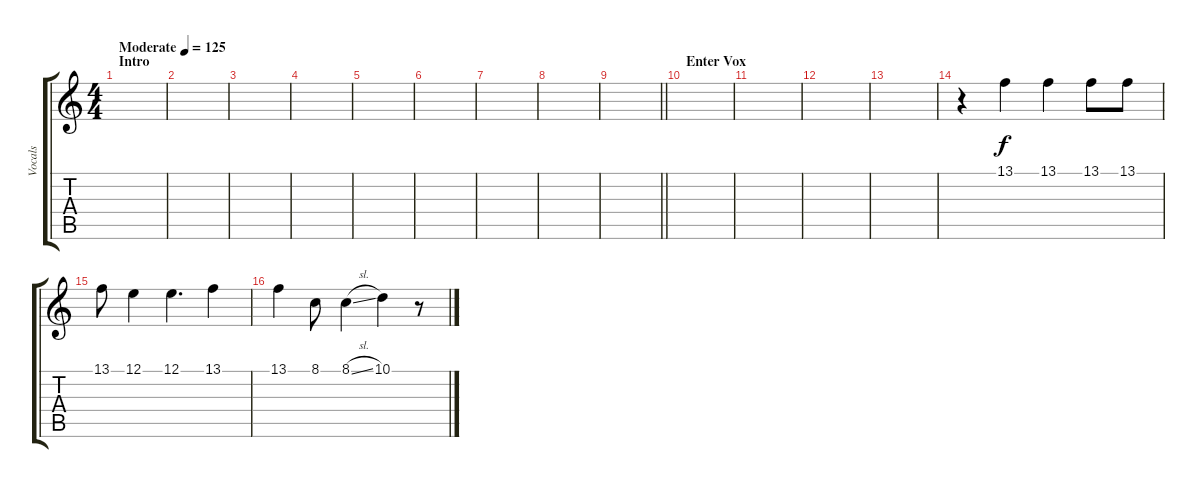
\track ("Vocals" "Vocals") {instrument stringensemble1}
\staff {score tabs}
\tuning (E4 B3 G3 D3 A2 D2) {hide}
\ts (4 4)
\section ("" "Intro")
\tempo (125 "Moderate")
\clef g2
\ks c
|
|
|
|
|
|
|
|
\barLineRight lightlight
|
\section ("" "Enter Vox")
|
|
|
|
r.4 13.1.4 13.1.4 13.1.8 13.1.8 |
13.1.8 12.1.4 12.1.4{d} 13.1.4 |
13.1.4 8.1.8 8.1{sl}.4 10.1.4 r.8
